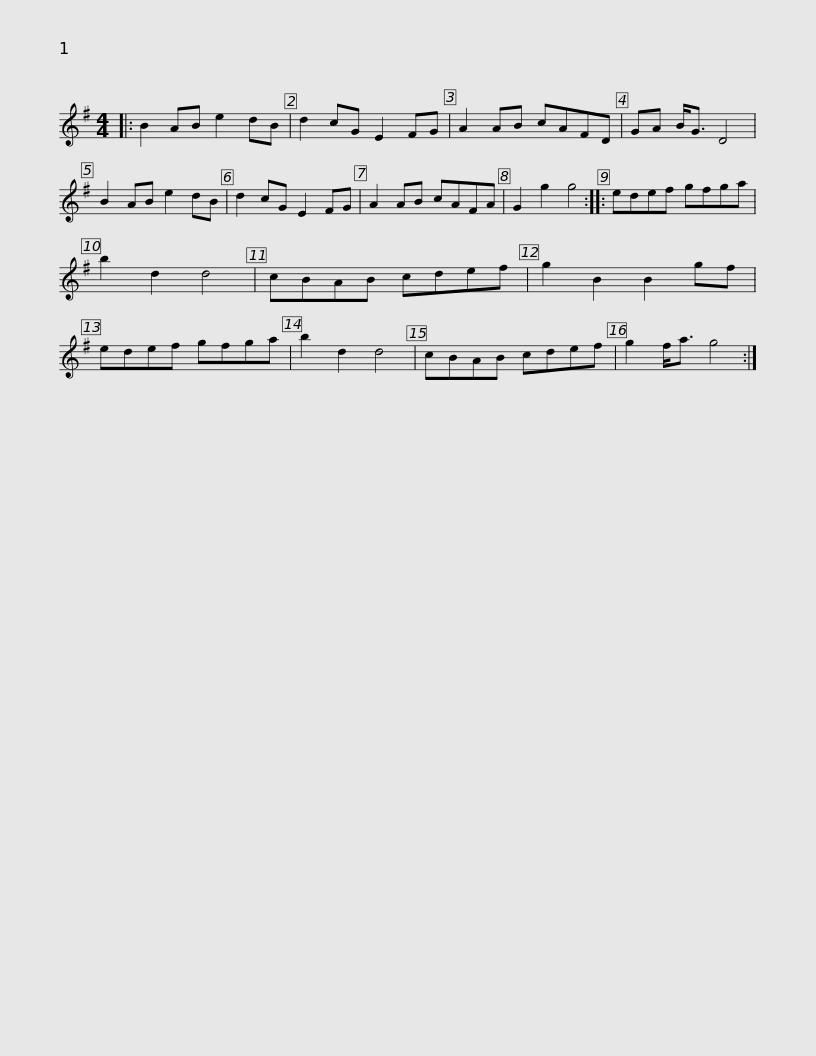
X:1
L:1/8
M:4/4
I:linebreak $
K:G
V:1 treble
V:1
|: B2 AB e2 dB | d2 cG E2 FG | A2 AB cAFD | GA B<G D4 | B2 AB e2 dB | %5
 d2 cG E2 FG |$ A2 AB cAFA | G2 g2 g4 :: edef gfga | b2 d2 d4 | %10
 cBAB cdef | g2 B2 B2 gf | edef gfga |$ b2 d2 d4 | cBAB cdef | %15
 g2 f<a g4 :| %16
